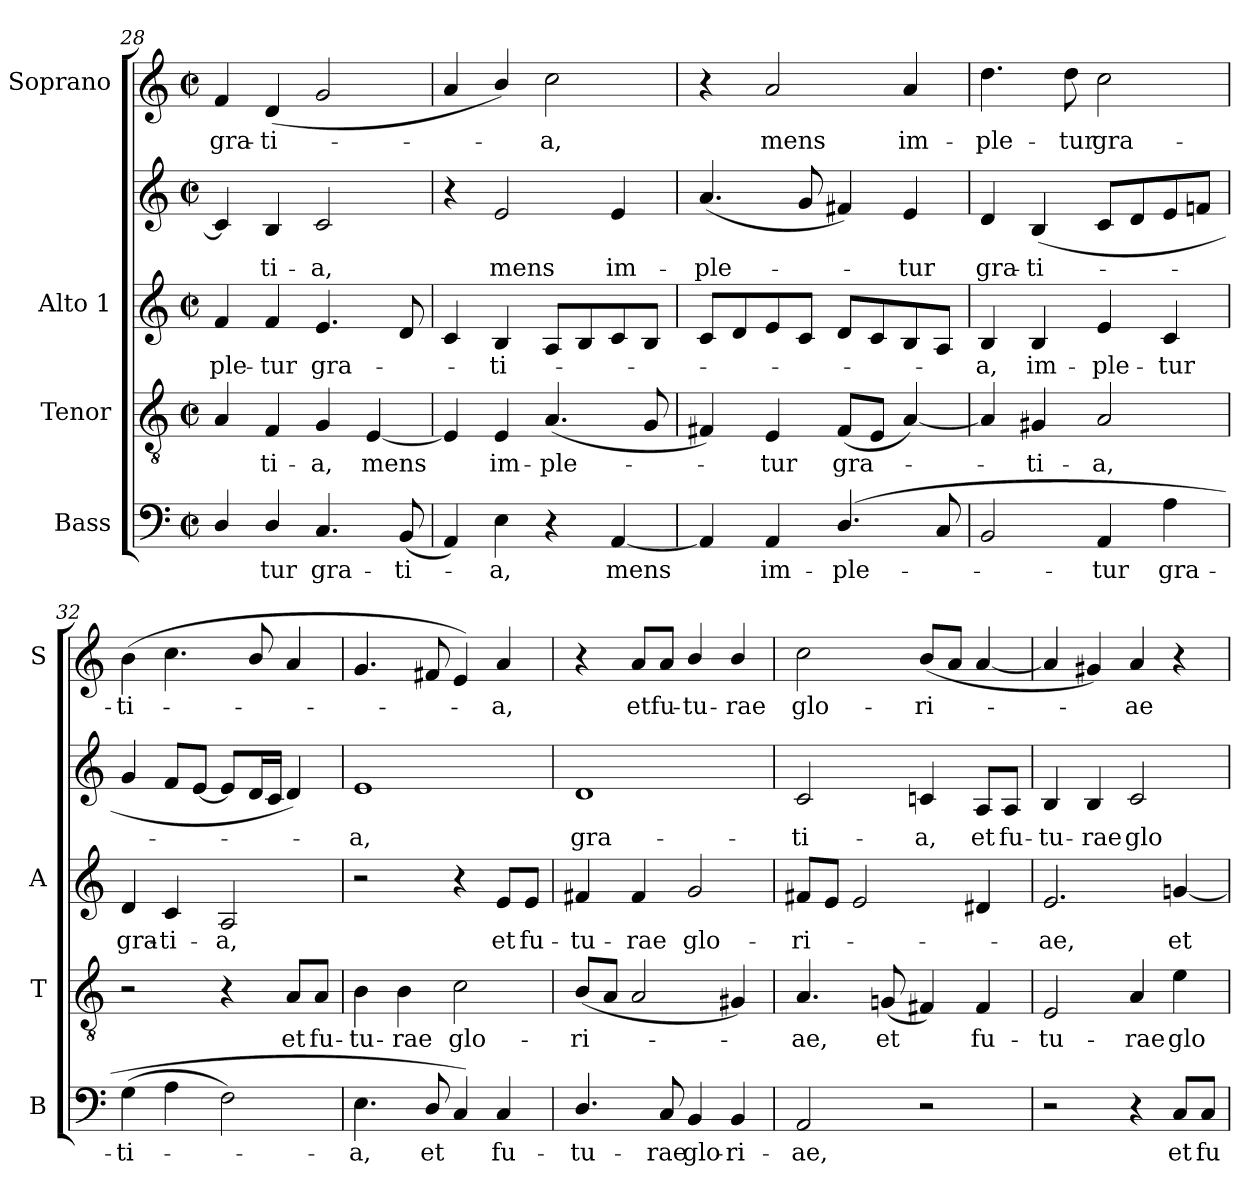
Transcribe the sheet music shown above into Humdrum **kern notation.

**kern	**text	**kern	**text	**kern	**text	**kern	**text	**kern	**text
*part4	*part4	*part3	*part3	*part2	*part2	*part2	*part2	*part1	*part1
*staff5	*staff5	*staff4	*staff4	*staff3	*staff3	*staff2	*staff2	*staff1	*staff1
*I"Bass	*	*I"Tenor	*	*I"Alto 1	*	*	*	*I"Soprano	*
*I'B	*	*I'T	*	*I'A	*	*	*	*I'S	*
*clefF4	*	*clefGv2	*	*clefG2	*	*clefG2	*	*clefG2	*
*k[]	*	*k[]	*	*k[]	*	*k[]	*	*k[]	*
*M2/2	*	*M2/2	*	*M2/2	*	*M2/2	*	*M2/2	*
*met(c|)	*	*met(c|)	*	*met(c|)	*	*met(c|)	*	*met(c|)	*
=28	=28	=28	=28	=28	=28	=28	=28	=28	=28
!	!	!	!	!	!LO:LY:b	!	!	!	!LO:LY:b
4D/	.	4A/	.	4f/	ple-	4c/]	.	4f/	gra-
!	!LO:LY:b	!	!LO:LY:b	!	!LO:LY:b	!	!LO:LY:b	!	!LO:LY:b
4D/	tur	4F/	ti-	4f/	-tur	4B/	-ti-	(<4d/	-ti-
!	!LO:LY:b	!	!LO:LY:b	!	!LO:LY:b	!	!LO:LY:b	!	!
4.C/	gra-	4G/	-a,	4.e/	gra-	2c/	-a,	2g/	.
!	!	!	!LO:LY:b	!	!	!	!	!	!
.	.	[4E/	mens	.	.	.	.	.	.
!	!LO:LY:b	!	!	!	!	!	!	!	!
(<8BB/	-ti-	.	.	8d/	.	.	.	.	.
=29	=29	=29	=29	=29	=29	=29	=29	=29	=29
4AA/)	.	4E/]	.	4c/	.	4r	.	4a/	.
!	!LO:LY:b	!	!LO:LY:b	!	!LO:LY:b	!	!LO:LY:b	!	!
4E\	a,	4E/	im-	4B/	-ti-	2e/	mens	4b/)	.
!	!	!	!LO:LY:b	!	!	!	!	!	!LO:LY:b
4r	.	(<4.A/	-ple-	8A/L	.	.	.	2cc\	-a,
.	.	.	.	8B/	.	.	.	.	.
!	!LO:LY:b	!	!	!	!	!	!LO:LY:b	!	!
[4AA/	mens	.	.	8c/	.	4e/	im-	.	.
.	.	8G/	.	8B/J	.	.	.	.	.
=30	=30	=30	=30	=30	=30	=30	=30	=30	=30
!	!	!	!	!	!	!	!LO:LY:b	!	!
4AA/]	.	4F#X/)	.	8c/L	.	(<4.a/	ple-	4r	.
.	.	.	.	8d/	.	.	.	.	.
!	!LO:LY:b	!	!LO:LY:b	!	!	!	!	!	!LO:LY:b
4AA/	im-	4E/	tur	8e/	.	.	.	2a/	mens
.	.	.	.	8c/J	.	8g/	.	.	.
!	!LO:LY:b	!	!LO:LY:b	!	!	!	!	!	!
(<4.D/	-ple-	(<8F#/L	gra-	8d/L	.	4f#X/)	.	.	.
.	.	8E/J	.	8c/	.	.	.	.	.
!	!	!	!	!	!	!	!LO:LY:b	!	!LO:LY:b
.	.	[4A/)	.	8B/	.	4e/	tur	4a/	im-
8C/	.	.	.	8A/J	.	.	.	.	.
!!LO:PB:g=z
=31	=31	=31	=31	=31	=31	=31	=31	=31	=31
!	!	!	!	!	!LO:LY:b	!	!LO:LY:b	!	!LO:LY:b
2BB/	.	4A/]	.	4B/	a,	4d/	gra-	4.dd\	-ple-
!	!	!	!LO:LY:b	!	!LO:LY:b	!	!LO:LY:b	!	!
.	.	4G#X/	ti-	4B/	im-	(<4B/	-ti-	.	.
!	!	!	!	!	!	!	!	!	!LO:LY:b
.	.	.	.	.	.	.	.	8dd\	-tur
!	!LO:LY:b	!	!LO:LY:b	!	!LO:LY:b	!	!	!	!LO:LY:b
4AA/	tur	2A/	-a,	4e/	-ple-	8c/L	.	2cc\	gra-
.	.	.	.	.	.	8d/	.	.	.
!	!LO:LY:b	!	!	!	!LO:LY:b	!	!	!	!
4A\	gra-	.	.	4c/	-tur	8e/	.	.	.
.	.	.	.	.	.	8fn/J	.	.	.
=32	=32	=32	=32	=32	=32	=32	=32	=32	=32
!	!LO:LY:b	!	!	!	!LO:LY:b	!	!	!	!LO:LY:b
(>4G\	-ti-	2r	.	4d/	gra-	4g/	.	(<4b\	-ti-
!	!	!	!	!	!LO:LY:b	!	!	!	!
4A\	.	.	.	4c/	-ti-	8f/L	.	4.cc\	.
.	.	.	.	.	.	[8e/J	.	.	.
!	!	!	!	!	!LO:LY:b	!	!	!	!
2F\)	.	4r	.	2A/	-a,	8e/L]	.	.	.
.	.	.	.	.	.	16d/L	.	8b/	.
.	.	.	.	.	.	16c/JJ	.	.	.
!	!	!	!LO:LY:b	!	!	!	!	!	!
.	.	8A/L	et	.	.	4d/)	.	4a/	.
!	!	!	!LO:LY:b	!	!	!	!	!	!
.	.	8A/J	fu-	.	.	.	.	.	.
=33	=33	=33	=33	=33	=33	=33	=33	=33	=33
!	!LO:LY:b	!	!LO:LY:b	!	!	!	!LO:LY:b	!	!
4.E\	a,	4B\	-tu-	2r	.	1e	a,	4.g/	.
!	!	!	!LO:LY:b	!	!	!	!	!	!
.	.	4B\	-rae	.	.	.	.	.	.
!	!LO:LY:b	!	!	!	!	!	!	!	!
8D/	et	.	.	.	.	.	.	8f#X/	.
!	!	!	!LO:LY:b	!	!	!	!	!	!
4C/)	.	2c\	glo-	4r	.	.	.	4e/)	.
!	!LO:LY:b	!	!	!	!LO:LY:b	!	!	!	!LO:LY:b
4C/	fu-	.	.	8e/L	et	.	.	4a/	a,
!	!	!	!	!	!LO:LY:b	!	!	!	!
.	.	.	.	8e/J	fu-	.	.	.	.
=34	=34	=34	=34	=34	=34	=34	=34	=34	=34
!	!LO:LY:b	!	!LO:LY:b	!	!LO:LY:b	!	!LO:LY:b	!	!
4.D/	-tu-	(<8B/L	-ri-	4f#X/	-tu-	1d	-gra-	4r	.
.	.	8A/J	.	.	.	.	.	.	.
!	!	!	!	!	!LO:LY:b	!	!	!	!LO:LY:b
.	.	2A/	.	4f#/	-rae	.	.	8a/L	et
!	!LO:LY:b	!	!	!	!	!	!	!	!LO:LY:b
8C/	-rae	.	.	.	.	.	.	8a/J	fu-
!	!LO:LY:b	!	!	!	!LO:LY:b	!	!	!	!LO:LY:b
4BB/	glo-	.	.	2g/	glo-	.	.	4b/	-tu-
!	!LO:LY:b	!	!	!	!	!	!	!	!LO:LY:b
4BB/	-ri-	4G#X/)	.	.	.	.	.	4b/	-rae
=35	=35	=35	=35	=35	=35	=35	=35	=35	=35
!	!LO:LY:b	!	!LO:LY:b	!	!LO:LY:b	!	!LO:LY:b	!	!LO:LY:b
2AA/	-ae,	4.A/	ae,	8f#X/L	-ri-	2c/	-ti-	2cc\	glo-
.	.	.	.	8e/J	.	.	.	.	.
.	.	.	.	2e/	.	.	.	.	.
!	!	!	!LO:LY:b	!	!	!	!	!	!
.	.	(<8Gn/	et	.	.	.	.	.	.
!	!	!	!	!	!	!	!LO:LY:b	!	!LO:LY:b
2r	.	4F#X/)	.	.	.	4cn/	-a,	(<8b/L	-ri-
.	.	.	.	.	.	.	.	8a/J	.
!	!	!	!LO:LY:b	!	!	!	!LO:LY:b	!	!
.	.	4F#/	fu-	4d#X/	.	8A/L	et	[4a/	.
!	!	!	!	!	!	!	!LO:LY:b	!	!
.	.	.	.	.	.	8A/J	fu-	.	.
!!LO:LB:g=z
=36	=36	=36	=36	=36	=36	=36	=36	=36	=36
!	!	!	!LO:LY:b	!	!LO:LY:b	!	!LO:LY:b	!	!
2r	.	2E/	-tu-	2.e/	-ae,	4B/	tu-	4a/]	.
!	!	!	!	!	!	!	!LO:LY:b	!	!
.	.	.	.	.	.	4B/	-rae	4g#X/)	.
!	!	!	!LO:LY:b	!	!	!	!LO:LY:b	!	!LO:LY:b
4r	.	4A/	-rae	.	.	2c/	glo-	4a/	ae
!	!LO:LY:b	!	!LO:LY:b	!	!LO:LY:b	!	!	!	!
8C/L	et	4e\	glo-	[4gni/	et	.	.	4r	.
!	!LO:LY:b	!	!	!	!	!	!	!	!
8C/J	fu-	.	.	.	.	.	.	.	.
=	=	=	=	=	=	=	=	=	=
*-	*-	*-	*-	*-	*-	*-	*-	*-	*-
